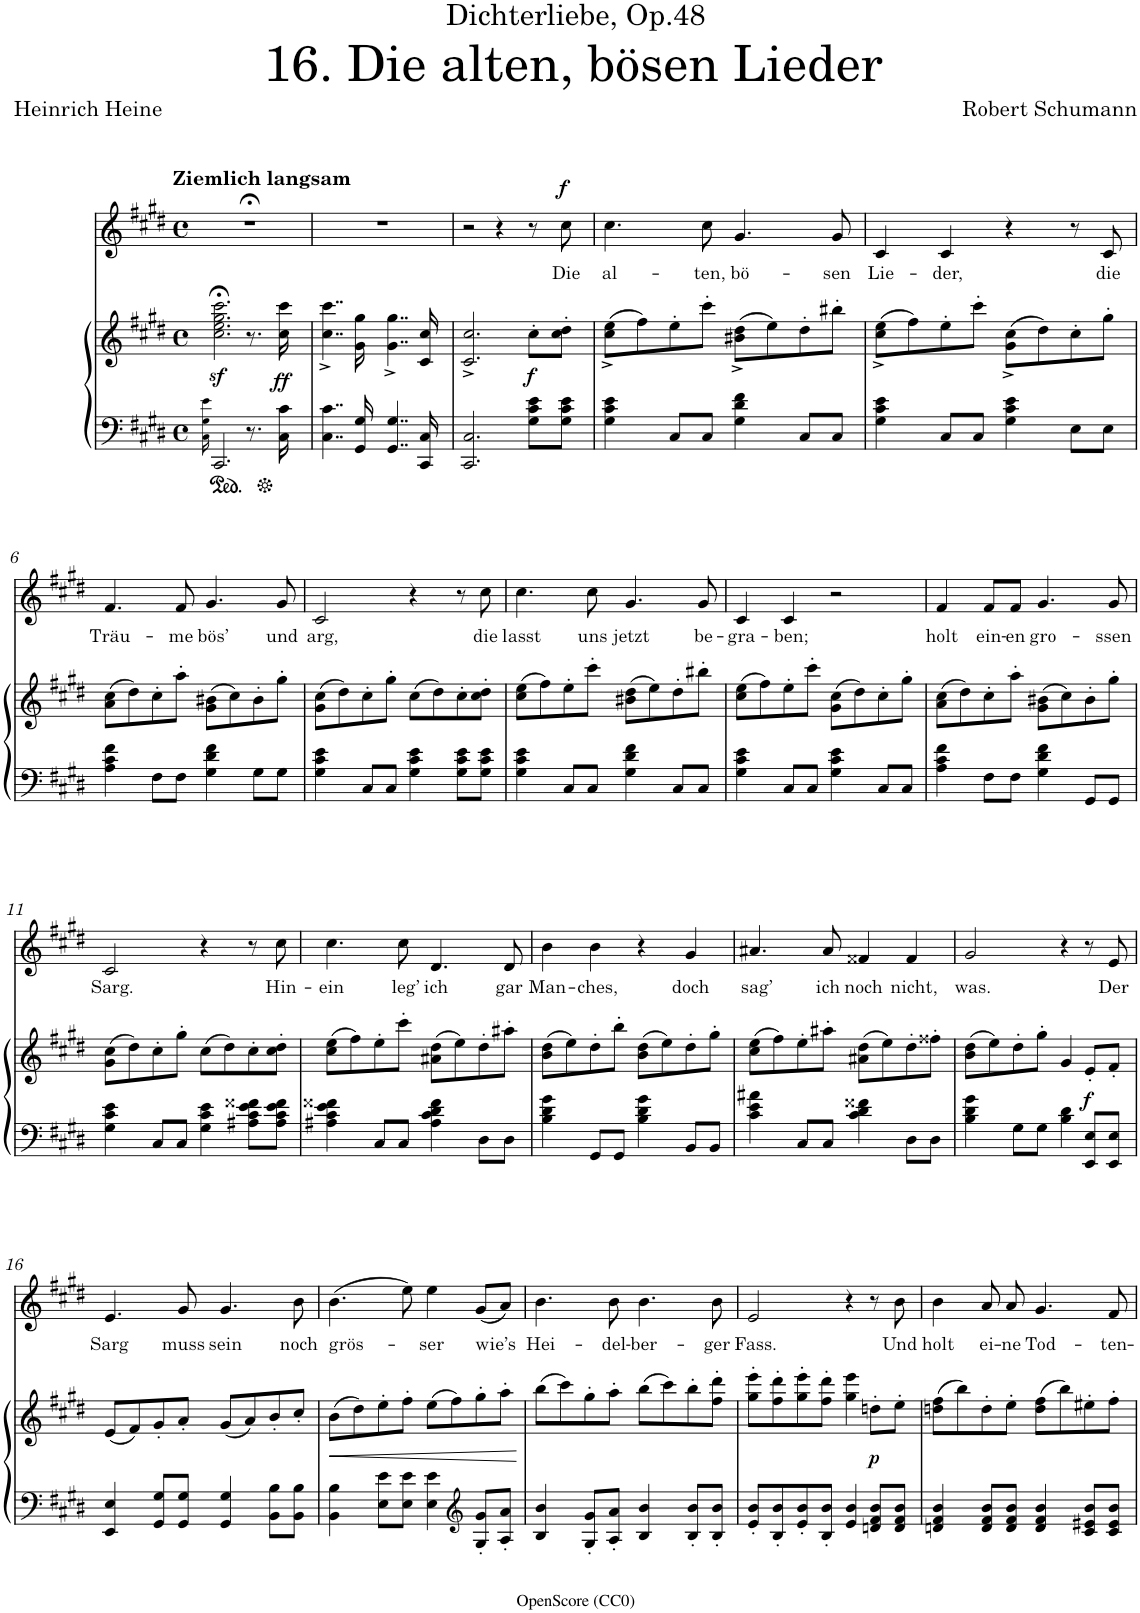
**kern	**kern	**dynam	**kern	**text	**dynam
*part2	*part2	*part2	*part1	*part1	*part1
*staff3	*staff2	*staff2/3	*staff1	*staff1	*staff1
*I"Piano	*	*	*I"Voice	*	*
*I'Pno	*	*	*	*	*
*clefF4	*clefG2	*	*clefG2	*	*
*k[f#c#g#d#]	*k[f#c#g#d#]	*	*k[f#c#g#d#]	*	*
*M4/4	*M4/4	*	*M4/4	*	*
*met(c)	*met(c)	*	*met(c)	*	*
=1	=1	=1	=1	=1	=1
16qC#\ 16qG#\ 16qe\	.	.	.	.	.
!	!	!	!LO:TX:a:B:t=Ziemlich langsam	!	!
2.CC#/	2.cc#\z<;< 2.ee\z<;< 2.gg#\z<;< 2.ccc#\z<;<	.	1r;<	.	.
8.r	8.r	.	.	.	.
!	!	!LO:DY:b	!	!	!
16C#\ 16c#\	16cc#\ 16ccc#\	ff	.	.	.
=2	=2	=2	=2	=2	=2
4..C#\ 4..c#\	4..cc#\^< 4..ccc#\^<	.	1r	.	.
16GG#/ 16G#/	16g#\ 16gg#\	.	.	.	.
4..GG#/ 4..G#/	4..g#\^< 4..gg#\^<	.	.	.	.
16CC#/ 16C#/	16c#/ 16cc#/	.	.	.	.
=3	=3	=3	=3	=3	=3
2.CC#/ 2.C#/	2.c#/^ 2.cc#/^	.	2r	.	.
.	.	.	4r	.	.
!	!	!LO:DY:b	!	!	!
8G#\ 8c#\ 8e\L	8cc#'\L	f	8r	.	.
!	!	!	!	!LO:LY:b	!LO:DY:a
8G#\ 8c#\ 8e\J	8cc#\' 8dd#\'J	.	8cc#\	Die	f
=4	=4	=4	=4	=4	=4
!	!	!	!	!LO:LY:b	!
4G#\ 4c#\ 4e\	(8cc#\^< 8ee\^<L	.	4.cc#\	al-	.
.	8ff#\)	.	.	.	.
8C#/L	8ee'\	.	.	.	.
!	!	!	!	!LO:LY:b	!
8C#/J	8ccc#'\J	.	8cc#\	-ten,	.
!	!	!	!	!LO:LY:b	!
4G#\ 4d#\ 4f#\	(8b#X\^< 8dd#\^<L	.	4.g#/	bö-	.
.	8ee\)	.	.	.	.
8C#/L	8dd#'\	.	.	.	.
!	!	!	!	!LO:LY:b	!
8C#/J	8bb#X'\J	.	8g#/	-sen	.
=5	=5	=5	=5	=5	=5
!	!	!	!	!LO:LY:b	!
4G#\ 4c#\ 4e\	(8cc#\^< 8ee\^<L	.	4c#/	Lie-	.
.	8ff#\)	.	.	.	.
!	!	!	!	!LO:LY:b	!
8C#/L	8ee'\	.	4c#/	-der,	.
8C#/J	8ccc#'\J	.	.	.	.
4G#\ 4c#\ 4e\	(8g#\^< 8cc#\^<L	.	4r	.	.
.	8dd#\)	.	.	.	.
8E\L	8cc#'\	.	8r	.	.
!	!	!	!	!LO:LY:b	!
8E\J	8gg#'\J	.	8c#/	die	.
!!LO:LB:g=z
=6	=6	=6	=6	=6	=6
!	!	!	!	!LO:LY:b	!
4A\ 4c#\ 4f#\	(8a\ 8cc#\L	.	4.f#/	Träu-	.
.	8dd#\)	.	.	.	.
8F#\L	8cc#'\	.	.	.	.
!	!	!	!	!LO:LY:b	!
8F#\J	8aa'\J	.	8f#/	-me	.
!	!	!	!	!LO:LY:b	!
4G#\ 4d#\ 4f#\	(8g#\ 8b#X\L	.	4.g#/	bös’	.
.	8cc#\)	.	.	.	.
8G#\L	8b#'\	.	.	.	.
!	!	!	!	!LO:LY:b	!
8G#\J	8gg#'\J	.	8g#/	und	.
=7	=7	=7	=7	=7	=7
!	!	!	!	!LO:LY:b	!
4G#\ 4c#\ 4e\	(8g#\ 8cc#\L	.	2c#/	arg,	.
.	8dd#\)	.	.	.	.
8C#/L	8cc#'\	.	.	.	.
8C#/J	8gg#'\J	.	.	.	.
4G#\ 4c#\ 4e\	(8cc#\L	.	4r	.	.
.	8dd#\)	.	.	.	.
8G#\ 8c#\ 8e\L	8cc#'\	.	8r	.	.
!	!	!	!	!LO:LY:b	!
8G#\ 8c#\ 8e\J	8cc#\' 8dd#\'J	.	8cc#\	die	.
=8	=8	=8	=8	=8	=8
!	!	!	!	!LO:LY:b	!
4G#\ 4c#\ 4e\	(8cc#\ 8ee\L	.	4.cc#\	lasst	.
.	8ff#\)	.	.	.	.
8C#/L	8ee'\	.	.	.	.
!	!	!	!	!LO:LY:b	!
8C#/J	8ccc#'\J	.	8cc#\	uns	.
!	!	!	!	!LO:LY:b	!
4G#\ 4d#\ 4f#\	(8b#X\ 8dd#\L	.	4.g#/	jetzt	.
.	8ee\)	.	.	.	.
8C#/L	8dd#'\	.	.	.	.
!	!	!	!	!LO:LY:b	!
8C#/J	8bb#X'\J	.	8g#/	be-	.
=9	=9	=9	=9	=9	=9
!	!	!	!	!LO:LY:b	!
4G#\ 4c#\ 4e\	(8cc#\ 8ee\L	.	4c#/	-gra-	.
.	8ff#\)	.	.	.	.
!	!	!	!	!LO:LY:b	!
8C#/L	8ee'\	.	4c#/	-ben;	.
8C#/J	8ccc#'\J	.	.	.	.
4G#\ 4c#\ 4e\	(8g#\ 8cc#\L	.	2r	.	.
.	8dd#\)	.	.	.	.
8C#/L	8cc#'\	.	.	.	.
8C#/J	8gg#'\J	.	.	.	.
=10	=10	=10	=10	=10	=10
!	!	!	!	!LO:LY:b	!
4A\ 4c#\ 4f#\	(8a\ 8cc#\L	.	4f#/	holt	.
.	8dd#\)	.	.	.	.
!	!	!	!	!LO:LY:b	!
8F#\L	8cc#'\	.	8f#/L	ein-	.
!	!	!	!	!LO:LY:b	!
8F#\J	8aa'\J	.	8f#/J	-en	.
!	!	!	!	!LO:LY:b	!
4G#\ 4d#\ 4f#\	(8g#\ 8b#X\L	.	4.g#/	gro-	.
.	8cc#\)	.	.	.	.
8GG#/L	8b#'\	.	.	.	.
!	!	!	!	!LO:LY:b	!
8GG#/J	8gg#'\J	.	8g#/	-ssen	.
!!LO:LB:g=z
=11	=11	=11	=11	=11	=11
!	!	!	!	!LO:LY:b	!
4G#\ 4c#\ 4e\	(8g#\ 8cc#\L	.	2c#/	Sarg.	.
.	8dd#\)	.	.	.	.
8C#/L	8cc#'\	.	.	.	.
8C#/J	8gg#'\J	.	.	.	.
4G#\ 4c#\ 4e\	(8cc#\L	.	4r	.	.
.	8dd#\)	.	.	.	.
8A#X\ 8c#\ 8e\ 8f##X\L	8cc#'\	.	8r	.	.
!	!	!	!	!LO:LY:b	!
8A#\ 8c#\ 8e\ 8f##\J	8cc#\' 8dd#\'J	.	8cc#\	Hin-	.
=12	=12	=12	=12	=12	=12
!	!	!	!	!LO:LY:b	!
4A#X\ 4c#\ 4e\ 4f##X\	(8cc#\ 8ee\L	.	4.cc#\	-ein	.
.	8ff#\)	.	.	.	.
8C#/L	8ee'\	.	.	.	.
!	!	!	!	!LO:LY:b	!
8C#/J	8ccc#'\J	.	8cc#\	leg’	.
!	!	!	!	!LO:LY:b	!
4A#\ 4c#\ 4d#\ 4f##\	(8a#X\ 8dd#\L	.	4.d#/	ich	.
.	8ee\)	.	.	.	.
8D#\L	8dd#'\	.	.	.	.
!	!	!	!	!LO:LY:b	!
8D#\J	8aa#X'\J	.	8d#/	gar	.
=13	=13	=13	=13	=13	=13
!	!	!	!	!LO:LY:b	!
4B\ 4d#\ 4g#\	(8b\ 8dd#\L	.	4b\	Man-	.
.	8ee\)	.	.	.	.
!	!	!	!	!LO:LY:b	!
8GG#/L	8dd#'\	.	4b\	-ches,	.
8GG#/J	8bb'\J	.	.	.	.
4B\ 4d#\ 4g#\	(8b\ 8dd#\L	.	4r	.	.
.	8ee\)	.	.	.	.
!	!	!	!	!LO:LY:b	!
8BB/L	8dd#'\	.	4g#/	doch	.
8BB/J	8gg#'\J	.	.	.	.
=14	=14	=14	=14	=14	=14
!	!	!	!	!LO:LY:b	!
4c#\ 4e\ 4a#X\	(8cc#\ 8ee\L	.	4.a#X/	sag’	.
.	8ff#\)	.	.	.	.
8C#/L	8ee'\	.	.	.	.
!	!	!	!	!LO:LY:b	!
8C#/J	8aa#X'\J	.	8a#/	ich	.
!	!	!	!	!LO:LY:b	!
4c#\ 4d#\ 4f##X\	(8a#X\ 8dd#\L	.	4f##X/	noch	.
.	8ee\)	.	.	.	.
!	!	!	!	!LO:LY:b	!
8D#\L	8dd#'\	.	4f##/	nicht,	.
8D#\J	8ff##X'\J	.	.	.	.
=15	=15	=15	=15	=15	=15
!	!	!	!	!LO:LY:b	!
4B\ 4d#\ 4g#\	(8b\ 8dd#\L	.	2g#/	was.	.
.	8ee\)	.	.	.	.
8G#\L	8dd#'\	.	.	.	.
8G#\J	8gg#'\J	.	.	.	.
4B\ 4d#\	4g#/	.	4r	.	.
!	!	!LO:DY:b	!	!	!
8EE/ 8E/L	8e'/L	f	8r	.	.
!	!	!	!	!LO:LY:b	!
8EE/ 8E/J	8f#'/J	.	8e/	Der	.
!!LO:LB:g=z
=16	=16	=16	=16	=16	=16
!	!	!	!	!LO:LY:b	!
4EE/ 4E/	(8e/L	.	4.e/	Sarg	.
.	8f#/)	.	.	.	.
8GG#/ 8G#/L	8g#'/	.	.	.	.
!	!	!	!	!LO:LY:b	!
8GG#/ 8G#/J	8a'/J	.	8g#/	muss	.
!	!	!	!	!LO:LY:b	!
4GG#/ 4G#/	(8g#/L	.	4.g#/	sein	.
.	8a/)	.	.	.	.
8BB\ 8B\L	8b'/	.	.	.	.
!	!	!	!	!LO:LY:b	!
8BB\ 8B\J	8cc#'/J	.	8b\	noch	.
=17	=17	=17	=17	=17	=17
!	!	!LO:HP:b	!	!LO:LY:b	!
4BB\ 4B\	(8b\L	<	(4.b\	grös-	.
.	8dd#\)	.	.	.	.
8E\ 8e\L	8ee'\	.	.	.	.
8E\ 8e\J	8ff#'\J	.	8ee\)	.	.
!	!	!	!	!LO:LY:b	!
4E\ 4e\	(8ee\L	.	4ee\	-ser	.
.	8ff#\)	.	.	.	.
*clefG2	*	*	*	*	*
!	!	!	!	!LO:LY:b	!
8G#/' 8g#/'L	8gg#'\	.	(8g#/L	wie’s	.
8A/' 8a/'J	8aa'\J	.	8a/J)	.	.
.	.	[	.	.	.
=18	=18	=18	=18	=18	=18
!	!	!	!	!LO:LY:b	!
4B/ 4b/	(8bb\L	.	4.b\	Hei-	.
.	8ccc#\)	.	.	.	.
8G#/' 8g#/'L	8gg#'\	.	.	.	.
!	!	!	!	!LO:LY:b	!
8A/' 8a/'J	8aa'\J	.	8b\	-del-	.
!	!	!	!	!LO:LY:b	!
4B/ 4b/	(8bb\L	.	4.b\	-ber-	.
.	8ccc#\)	.	.	.	.
8B/' 8b/'L	8bb'\	.	.	.	.
!	!	!	!	!LO:LY:b	!
8B/' 8b/'J	8ff#\' 8ddd#\'J	.	8b\	-ger	.
=19	=19	=19	=19	=19	=19
!	!	!	!	!LO:LY:b	!
8e/' 8b/'L	8gg#\' 8eee\'L	.	2e/	Fass.	.
8B/' 8b/'	8ff#\' 8ddd#\'	.	.	.	.
8e/' 8b/'	8gg#\' 8eee\'	.	.	.	.
8B/' 8b/'J	8ff#\' 8ddd#\'J	.	.	.	.
4e/ 4b/	4gg#\ 4eee\	.	4r	.	.
!	!	!LO:DY:b	!	!	!
8dn/ 8f#/ 8b/L	8ddn'\L	p	8r	.	.
!	!	!	!	!LO:LY:b	!
8d/ 8f#/ 8b/J	8ee'\J	.	8b\	Und	.
=20	=20	=20	=20	=20	=20
!	!	!	!	!LO:LY:b	!
4dn/ 4f#/ 4b/	(8ddn\ 8ff#\L	.	4b\	holt	.
.	8bb\)	.	.	.	.
!	!	!	!	!LO:LY:b	!
8d/ 8f#/ 8b/L	8dd'\	.	8a/	ei-	.
!	!	!	!	!LO:LY:b	!
8d/ 8f#/ 8b/J	8ee'\J	.	8a/	-ne	.
!	!	!	!	!LO:LY:b	!
4d/ 4f#/ 4b/	(8dd\ 8ff#\L	.	4.g#/	Tod-	.
.	8bb\)	.	.	.	.
8c#/ 8e#X/ 8b/L	8ee#X'\	.	.	.	.
!	!	!	!	!LO:LY:b	!
8c#/ 8e#/ 8b/J	8ff#'\J	.	8f#/	-ten-	.
=	=	=	=	=	=
*-	*-	*-	*-	*-	*-
